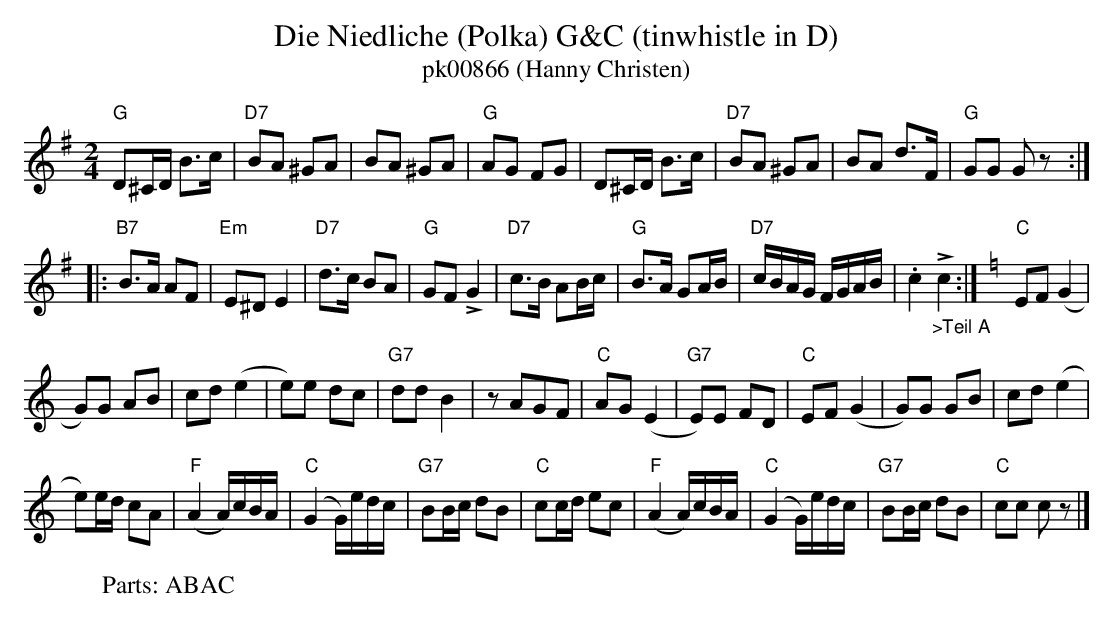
X:1
T:Die Niedliche (Polka) G&C (tinwhistle in D)
T:pk00866 (Hanny Christen)
M:2/4
L:1/8
K:G %%MIDI gchordon
"G"D^C/2D/2 B>c | "D7"BA ^GA | BA ^GA | "G"AG FG | D^C/2D/2 B>c | "D7"BA ^GA | \
BA d>F | "G"GG Gz ::
"B7"B>A AF | "Em"E^DE2 | "D7"d>c BA | "G"GF !>!G2 | "D7"c>B AB/2c/2 | \
"G"B>A GA/2B/2 | "D7"c/2B/2A/2G/2 F/2G/2A/2B/2 | .c2"_>Teil A"!>!c2 :| [K:C] "C"EF(G2 |
G)G AB | \
cd(e2 | e)e dc | "G7"ddB2 | zAGF | "C"AG(E2 | "G7"E)E FD | \
"C"EF(G2 | G)G GB | cd(e2 |
e)e/2d/2 cA | ("F"A2 A/2)c/2B/2A/2 | ("C"G2G/2)e/2d/2c/2 | \
"G7"BB/2c/2 dB | "C"cc/2d/2 ec | ("F"A2 A/2)c/2B/2A/2 | ("C"G2 G/2)e/2d/2c/2 | "G7"BB/2c/2 dB | "C"cc cz |]
W:Parts: ABAC
